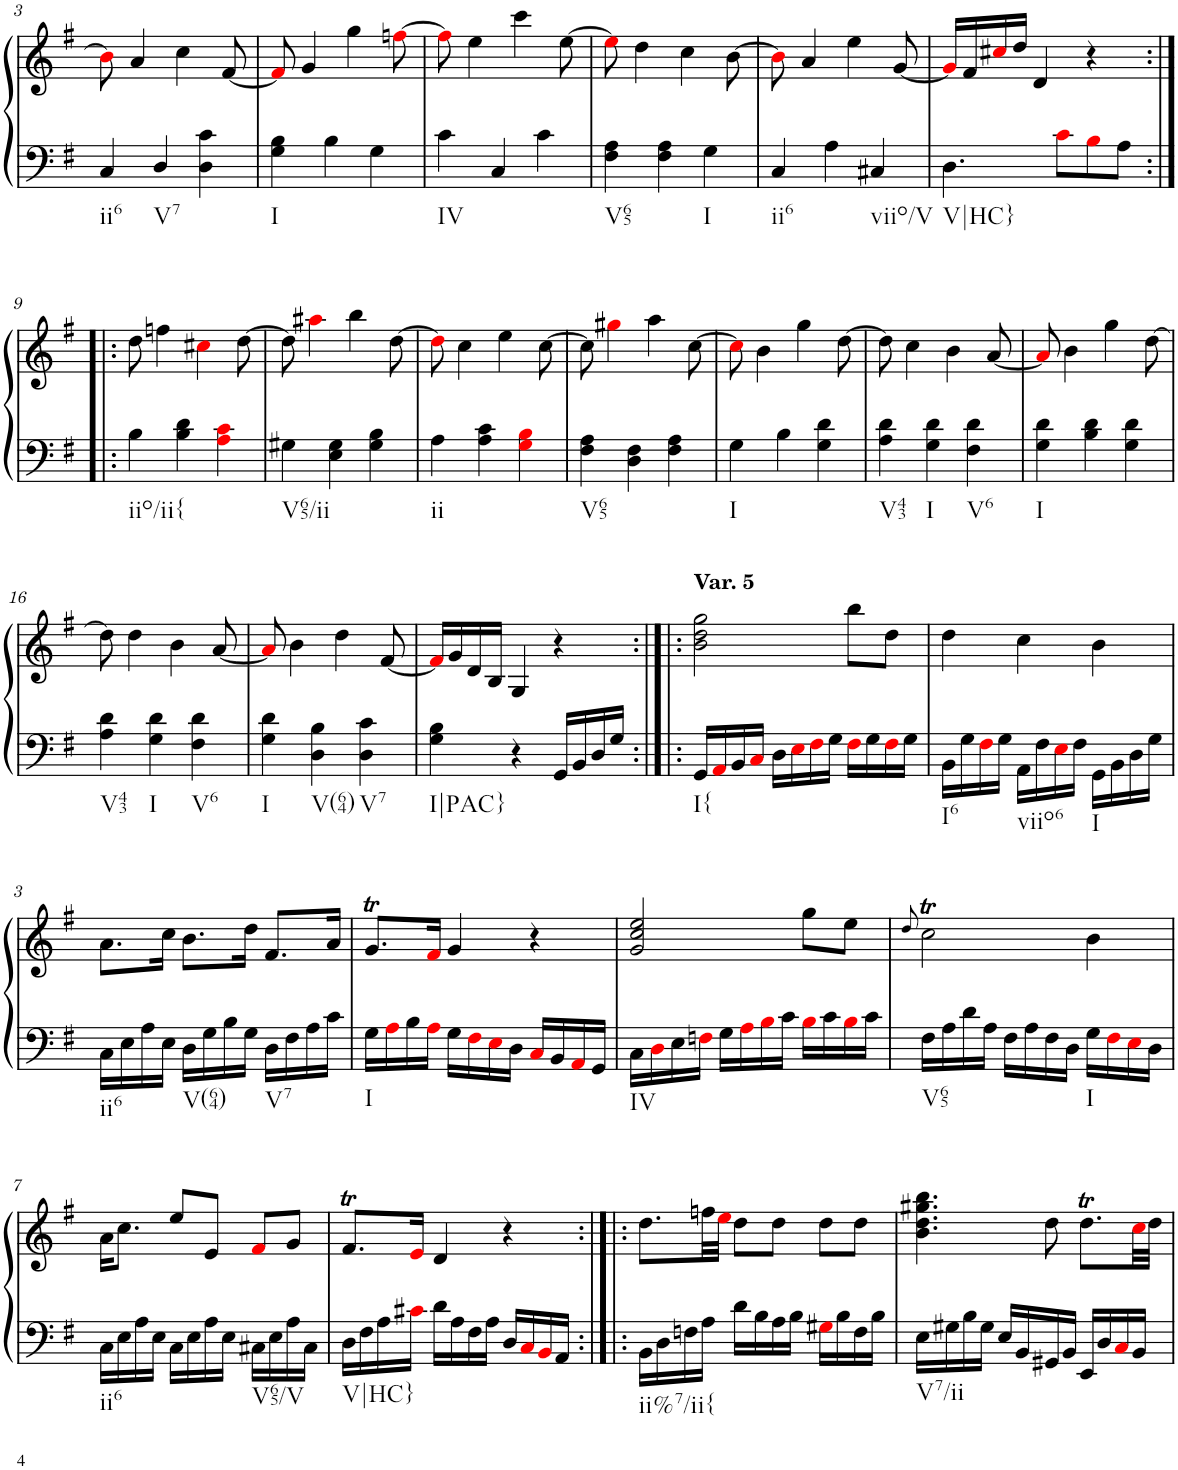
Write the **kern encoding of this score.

**kern	**kern
*part1	*part1
*staff2	*staff1
*I"Piano	*
*I'Pno.	*
!!LO:PB:g=z
*clefF4	*clefG2
*k[f#]	*k[f#]
*M3/4	*M3/4
=3	=3
!LO:TX:b:t=ii6	!
4C/	8bi\]
.	4a/
!LO:TX:b:t=V7	!
4D/	.
.	4cc\
4D\ 4c\	.
.	[8f#/
=4	=4
!LO:TX:b:t=I	!
4G\ 4B\	8f#i/]
.	4g/
4B\	.
.	4gg\
4G\	.
.	[8ffni\
=5	=5
!LO:TX:b:t=IV	!
4c\	8ffi\]
.	4ee\
4C/	.
.	4ccc\
4c\	.
.	[8ee\
=6	=6
!LO:TX:b:t=V65	!
4F#\ 4A\	8eei\]
.	4dd\
4F#\ 4A\	.
.	4cc\
!LO:TX:b:t=I	!
4G\	.
.	[8b\
=7	=7
!LO:TX:b:t=ii6	!
4C/	8bi\]
.	4a/
4A\	.
.	4ee\
!LO:TX:b:t=viio/V	!
4C#X/	.
.	[8g/
=8	=8
!LO:TX:b:t=V|HC}	!
4.D\	16gi/LL]
.	16f#/
.	16cc#Xi/
.	16dd/JJ
.	4d/
8ci\L	.
8Bi\	4r
8A\J	.
!!LO:LB:g=z
=9:|!|:	=9:|!|:
!LO:TX:b:t=iio/ii{	!
4B\	8dd\
.	4ffn\
4B\ 4d\	.
.	4cc#Xi\
4Ai\ 4ci\	.
.	[8dd\
=10	=10
!LO:TX:b:t=V65/ii	!
4G#X\	8dd\]
.	4aa#Xi\
4E\ 4G#\	.
.	4bb\
4G#\ 4B\	.
.	[8dd\
=11	=11
!LO:TX:b:t=ii	!
4A\	8ddi\]
.	4cc\
4A\ 4c\	.
.	4ee\
4Gi\ 4Bi\	.
.	[8cc\
=12	=12
!LO:TX:b:t=V65	!
4F#\ 4A\	8cc\]
.	4gg#Xi\
4D\ 4F#\	.
.	4aa\
4F#\ 4A\	.
.	[8cc\
=13	=13
!LO:TX:b:t=I	!
4G\	8cci\]
.	4b\
4B\	.
.	4gg\
4G\ 4d\	.
.	[8dd\
=14	=14
!LO:TX:b:t=V43	!
4A\ 4d\	8dd\]
.	4cc\
!LO:TX:b:t=I	!
4G\ 4d\	.
.	4b\
!LO:TX:b:t=V6	!
4F#\ 4d\	.
.	[8a/
=15	=15
!LO:TX:b:t=I	!
4G\ 4d\	8ai/]
.	4b\
4B\ 4d\	.
.	4gg\
4G\ 4d\	.
.	[8dd\
!!LO:LB:g=z
=16	=16
!LO:TX:b:t=V43	!
4A\ 4d\	8dd\]
.	4dd\
!LO:TX:b:t=I	!
4G\ 4d\	.
.	4b\
!LO:TX:b:t=V6	!
4F#\ 4d\	.
.	[8a/
=17	=17
!LO:TX:b:t=I	!
4G\ 4d\	8ai/]
.	4b\
!LO:TX:b:t=V(64)	!
4D\ 4B\	.
.	4dd\
!LO:TX:b:t=V7	!
4D\ 4c\	.
.	[8f#/
=18	=18
!LO:TX:b:t=I|PAC}	!
4G\ 4B\	16f#i/LL]
.	16g/
.	16d/
.	16B/JJ
4r	4G/
16GG/LL	4r
16BB/	.
16D/	.
16G/JJ	.
=1:|!|:	=1:|!|:
!	!LO:TX:a:B:t=Var. 5
!LO:TX:b:t=I{	!
16GG/LL	2b\ 2dd\ 2gg\
16AAi/	.
16BB/	.
16Ci/JJ	.
16D\LL	.
16Ei\	.
16F#i\	.
16G\JJ	.
16F#i\LL	8bb\L
16G\	.
16F#i\	8dd\J
16G\JJ	.
=2	=2
!LO:TX:b:t=I6	!
16BB\LL	4dd\
16G\	.
16F#i\	.
16G\JJ	.
!LO:TX:b:t=viio6	!
16AA\LL	4cc\
16F#\	.
16Ei\	.
16F#\JJ	.
!LO:TX:b:t=I	!
16GG\LL	4b\
16BB\	.
16D\	.
16G\JJ	.
!!LO:LB:g=z
=3	=3
!LO:TX:b:t=ii6	!
16C\LL	8.a\L
16E\	.
16A\	.
16E\JJ	16cc\Jk
!LO:TX:b:t=V(64)	!
16D\LL	8.b\L
16G\	.
16B\	.
16G\JJ	16dd\Jk
!LO:TX:b:t=V7	!
16D\LL	8.f#/L
16F#\	.
16A\	.
16c\JJ	16a/Jk
=4	=4
!LO:TX:b:t=I	!
16G\LL	8.gT/L
16Ai\	.
16B\	.
16Ai\JJ	16f#i/Jk
16G\LL	4g/
16F#i\	.
16Ei\	.
16D\JJ	.
16Ci/LL	4r
16BB/	.
16AAi/	.
16GG/JJ	.
=5	=5
!LO:TX:b:t=IV	!
16C\LL	2g/ 2cc/ 2ee/
16Di\	.
16E\	.
16Fni\JJ	.
16G\LL	.
16Ai\	.
16Bi\	.
16c\JJ	.
16Bi\LL	8gg\L
16c\	.
16Bi\	8ee\J
16c\JJ	.
=6	=6
.	8qdd/
!LO:TX:b:t=V65	!
16F#\LL	2ccT\
16A\	.
16d\	.
16A\JJ	.
16F#\LL	.
16A\	.
16F#\	.
16D\JJ	.
!LO:TX:b:t=I	!
16G\LL	4b\
16F#i\	.
16Ei\	.
16D\JJ	.
!!LO:LB:g=z
=7	=7
!LO:TX:b:t=ii6	!
16C\LL	16a\KL
16E\	8.cc\J
16A\	.
16E\JJ	.
16C\LL	8ee/L
16E\	.
16A\	8e/J
16E\JJ	.
!LO:TX:b:t=V65/V	!
16C#X\LL	8f#i/L
16E\	.
16A\	8g/J
16C#\JJ	.
=8	=8
!LO:TX:b:t=V|HC}	!
16D\LL	8.f#t/L
16F#\	.
16A\	.
16c#Xi\JJ	16ei/Jk
16d\LL	4d/
16A\	.
16F#\	.
16A\JJ	.
16D/LL	4r
16Ci/	.
16BBi/	.
16AA/JJ	.
=9:|!|:	=9:|!|:
!LO:TX:b:t=ii%7/ii{	!
16BB\LL	8.dd\L
16D\	.
16Fn\	.
16A\JJ	32ffn\LL
.	32eei\JJJ
16d\LL	8dd\L
16B\	.
16A\	8dd\J
16B\JJ	.
16G#Xi\LL	8dd\L
16B\	.
16F\	8dd\J
16B\JJ	.
=10	=10
!LO:TX:b:t=V7/ii	!
16E\LL	4.b\ 4.dd\ 4.gg#X\ 4.bb\
16G#X\	.
16B\	.
16G#\JJ	.
16E/LL	.
16BB/	.
16GG#X/	8dd\
16BB/JJ	.
16EE/LL	8.ddT\L
16D/	.
16Ci/	.
16BB/JJ	32cci\LL
.	32dd\JJJ
=	=
*-	*-
